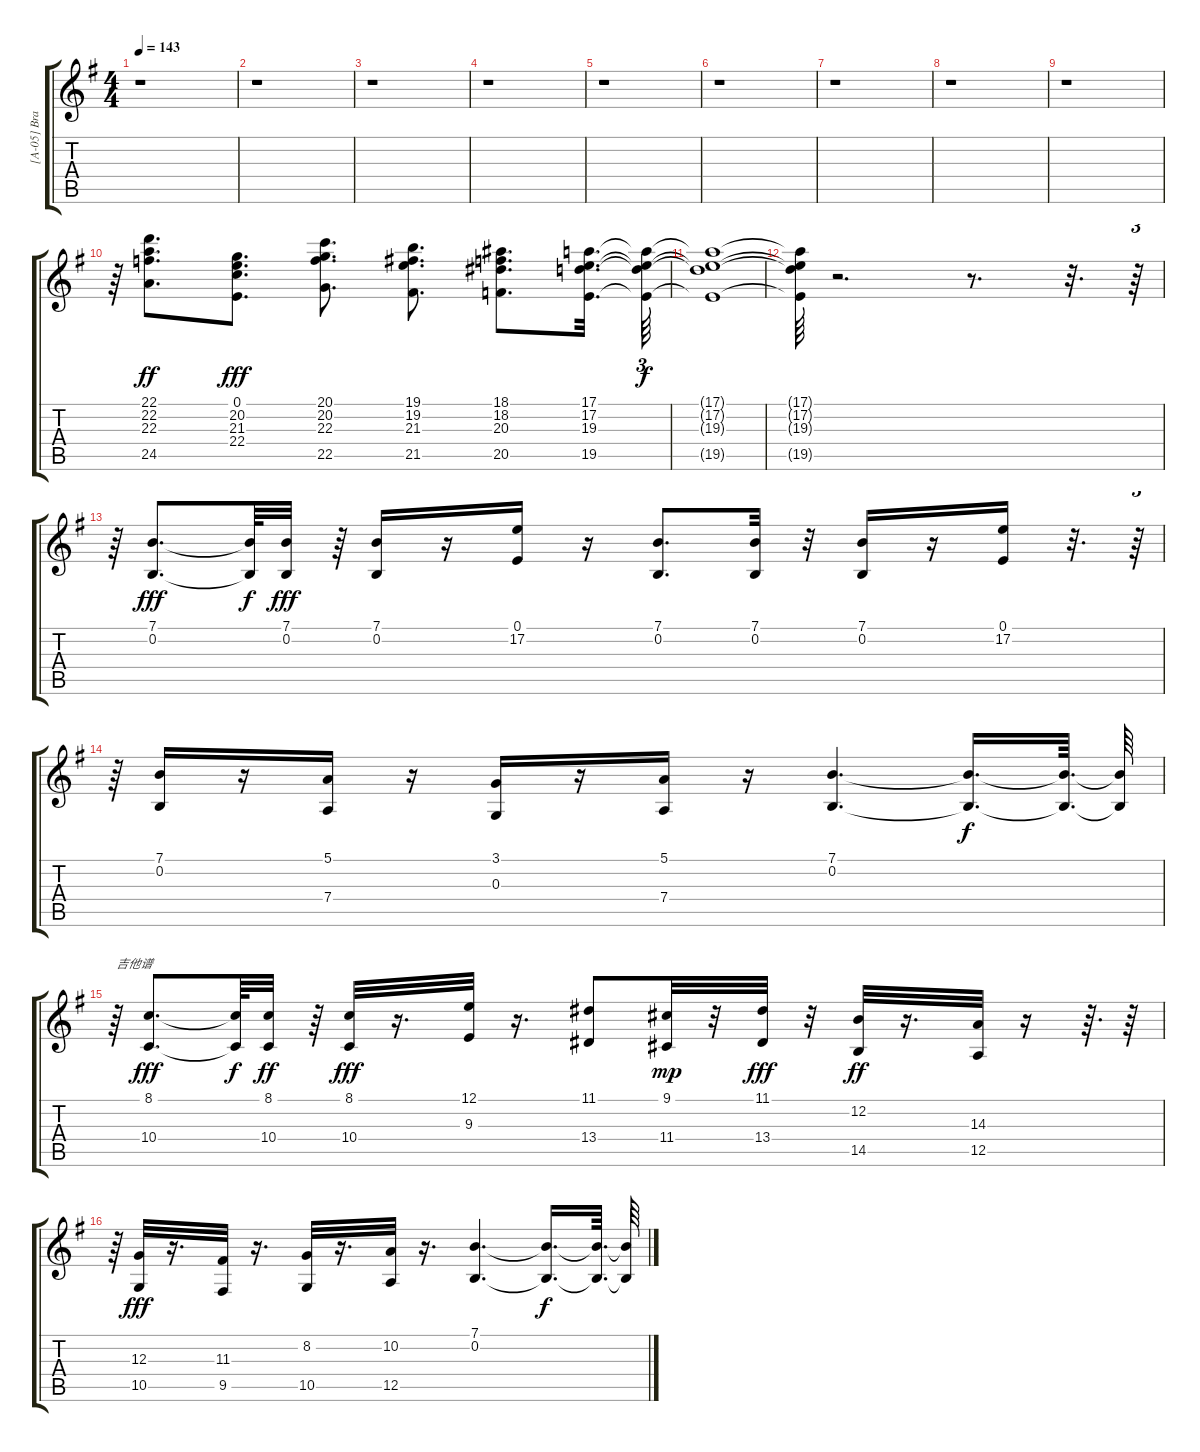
\track ("[A-05] Brass" "[A-05] Bra") {instrument brasssection}
\staff {score tabs}
\tuning (E4 B3 G3 D3 A2 E2) {hide}
\ts (4 4)
\tempo 143
\clef g2
\ks g
r.1{dy fff} |
r.1 |
r.1 |
r.1 |
r.1 |
r.1 |
r.1 |
r.1 |
r.1 |
r.64 (22.1 22.2 22.3 24.5).8{d dy ff volume 12 balance 6 instrument trumpet} (0.1 20.2 21.3 22.4).8{d dy fff} (20.1 20.2 22.3 22.5).8{d} (19.1 19.2 21.3 21.5).8{d} (18.1 18.2 20.3 20.5).8{d} (17.1 17.2 19.3 19.5).32{d} (17.1{t} 17.2{t} 19.3{t} 19.5{t}).64{tu (3 2) dy f} |
(17.1{t} 17.2{t} 19.3{t} 19.5{t}).1 |
(17.1{t} 17.2{t} 19.3{t} 19.5{t}).64 r.2{d} r.8{d} r.32{d} r.64{tu (3 2)} |
r.64 (7.1 0.2).8{d dy fff volume 14 balance 8 instrument trumpet} (7.1{t} 0.2{t}).64{dy f} (7.1 0.2).32{dy fff} r.64 (7.1 0.2).16 r.16 (0.1 17.2).16 r.16 (7.1 0.2).8{d} (7.1 0.2).32 r.32 (7.1 0.2).16 r.16 (0.1 17.2).16 r.32{d} r.64{tu (3 2)} |
r.64 (7.1 0.2).16 r.16 (5.1 7.4).16 r.16 (3.1 0.3).16 r.16 (5.1 7.4).16 r.16 (7.1 0.2).4{d} (7.1{t} 0.2{t}).16{d dy f} (7.1{t} 0.2{t}).64{d} (7.1{t} 0.2{t}).64 |
r.64{txt "吉他谱"} (8.1 10.4).8{d dy fff} (8.1{t} 10.4{t}).64{dy f} (8.1 10.4).32{dy ff} r.64 (8.1 10.4).32{dy fff} r.16{d} (12.1 9.3).32 r.16{d} (11.1 13.4).8 (9.1 11.4).32{dy mp} r.32 (11.1 13.4).32{dy fff} r.32 (12.2 14.5).32{dy ff} r.16{d} (14.3 12.5).32 r.16 r.64{d} r.64 |
r.64 (12.3 10.5).32{dy fff} r.16{d} (11.3 9.5).32 r.16{d} (8.2 10.5).32 r.16{d} (10.2 12.5).32 r.16{d} (7.1 0.2).4{d} (7.1{t} 0.2{t}).16{d dy f} (7.1{t} 0.2{t}).64{d} (7.1{t} 0.2{t}).64
